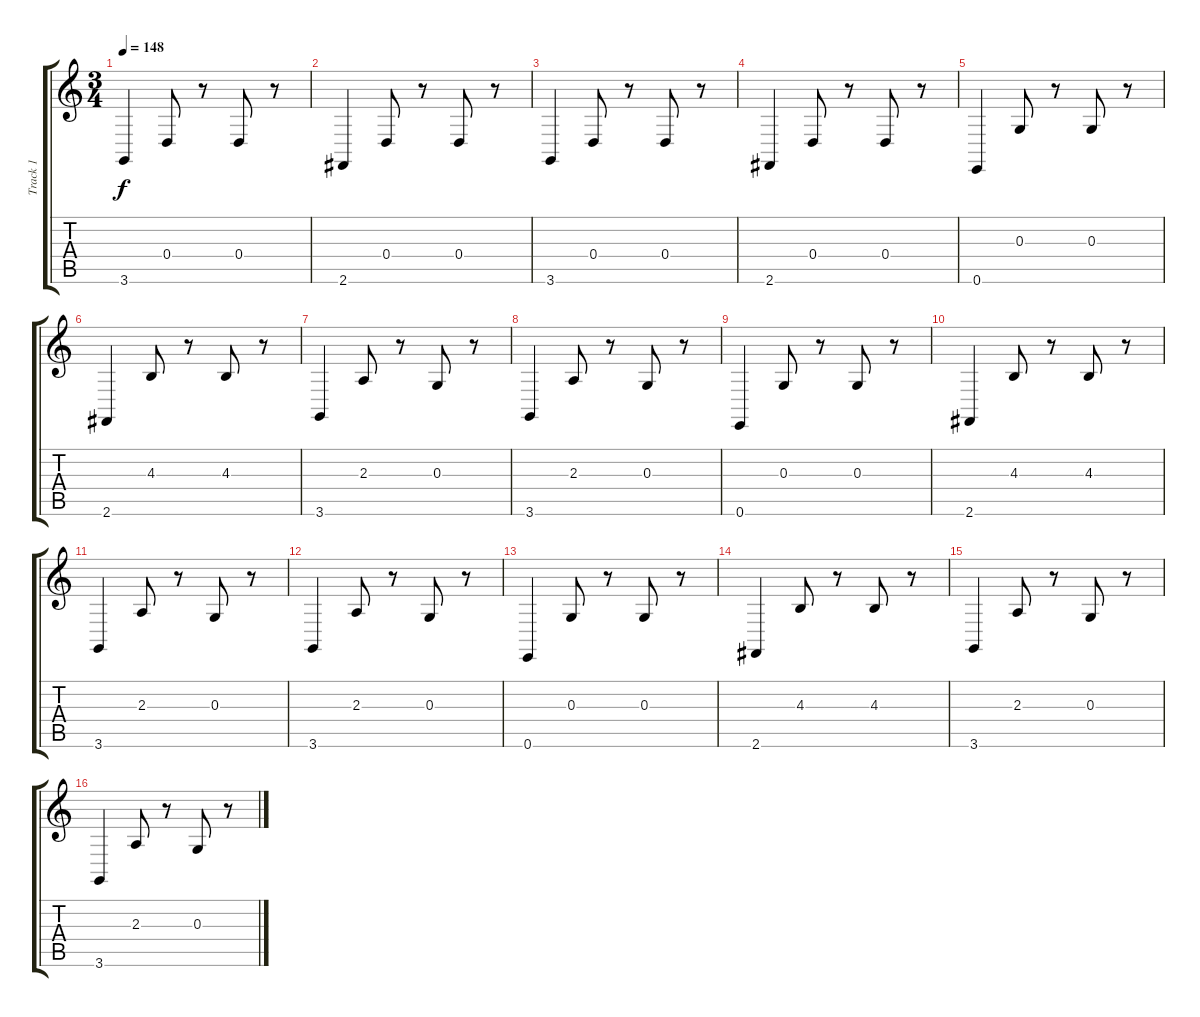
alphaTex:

\track ("Track 1" "Track 1") {instrument pizzicatostrings}
\staff {score tabs}
\tuning (E4 B3 G3 D3 A2 E2) {hide}
\ts (3 4)
\tempo 148
\clef g2
\ks c
3.6.4{dy f} 0.4.8 r.8 0.4.8 r.8 |
2.6.4 0.4.8 r.8 0.4.8 r.8 |
3.6.4 0.4.8 r.8 0.4.8 r.8 |
2.6.4 0.4.8 r.8 0.4.8 r.8 |
0.6.4 0.3.8 r.8 0.3.8 r.8 |
2.6.4 4.3.8 r.8 4.3.8 r.8 |
3.6.4 2.3.8 r.8 0.3.8 r.8 |
3.6.4 2.3.8 r.8 0.3.8 r.8 |
0.6.4 0.3.8 r.8 0.3.8 r.8 |
2.6.4 4.3.8 r.8 4.3.8 r.8 |
3.6.4 2.3.8 r.8 0.3.8 r.8 |
3.6.4 2.3.8 r.8 0.3.8 r.8 |
0.6.4 0.3.8 r.8 0.3.8 r.8 |
2.6.4 4.3.8 r.8 4.3.8 r.8 |
3.6.4 2.3.8 r.8 0.3.8 r.8 |
3.6.4 2.3.8 r.8 0.3.8 r.8
